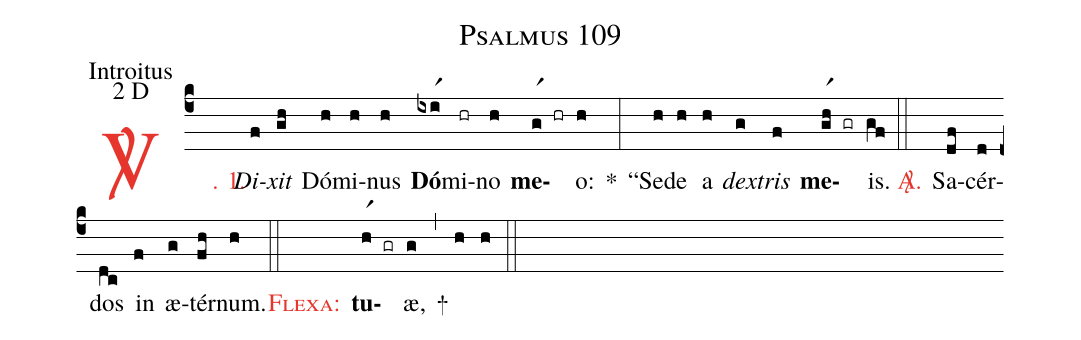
name: Psalmus 109;
office-part: Introitus;
mode: 2;
mode-differentia: D;
%%
(c4)

<c><sp>V/</sp>. 1.</c>() <i>Di</i>(f)<i>xit</i>(gh) Dó(h)mi(h)nus(h) <b>Dó</b>(ixir1)mi(hr)no(h) <b>me</b>(gr1 hr)o:(h) *(:) ``Se(h)de(h) a(h) <i>dex</i>(g)<i>tris</i>(f) <b>me</b>(gr1h gr)is.(gf)

(::)

<nlba><c><sp>A/</sp>.</c>() Sa</nlba>(df)cér(d)dos(dc) in(f) æ(g)tér(fh)num.(h)

(::)

<c><sc>Flexa</sc>:</c>() <b>tu</b>(hr1 gr)æ,(g) +(,) (h) (h)

(::)
